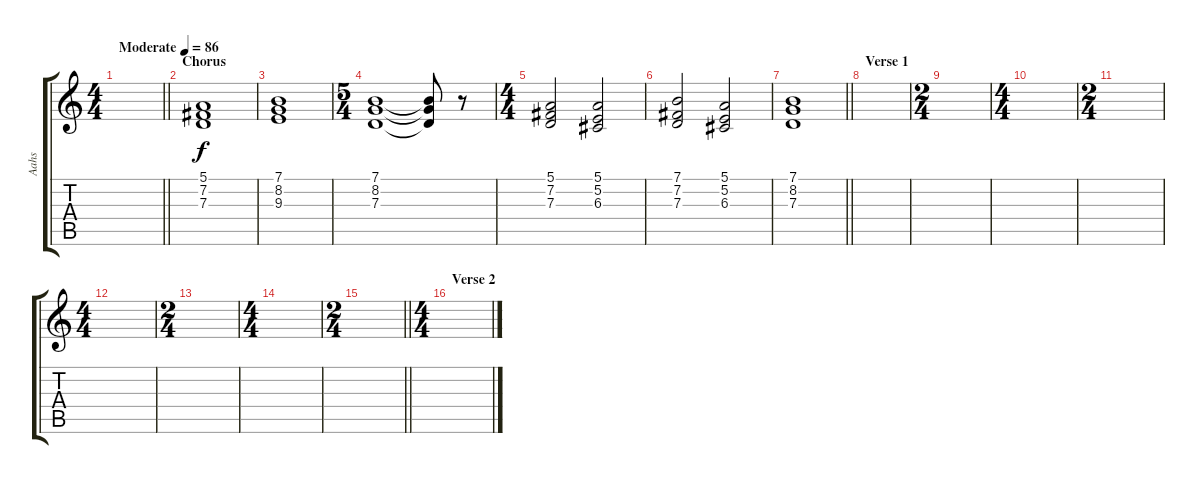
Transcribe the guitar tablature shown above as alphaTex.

\track ("Aahs" "Aahs") {instrument choiraahs}
\staff {score tabs}
\tuning (E4 B3 G3 D3 A2 E2) {hide}
\ts (4 4)
\tempo (86 "Moderate")
\clef g2
\barLineRight lightlight
\ks c
|
\section ("" "Chorus")
(5.1 7.2 7.3).1 |
(7.1 8.2 9.3).1 |
\ts (5 4)
(7.1 8.2 7.3).1 (7.1{t} 8.2{t} 7.3{t}).8 r.8 |
\ts (4 4)
(5.1 7.2 7.3).2 (5.1 5.2 6.3).2 |
(7.1 7.2 7.3).2 (5.1 5.2 6.3).2 |
\barLineRight lightlight
(7.1 8.2 7.3).1 |
\section ("" "Verse 1")
|
\ts (2 4)
|
\ts (4 4)
|
\ts (2 4)
|
\ts (4 4)
|
\ts (2 4)
|
\ts (4 4)
|
\ts (2 4)
\barLineRight lightlight
|
\ts (4 4)
\section ("" "Verse 2")
